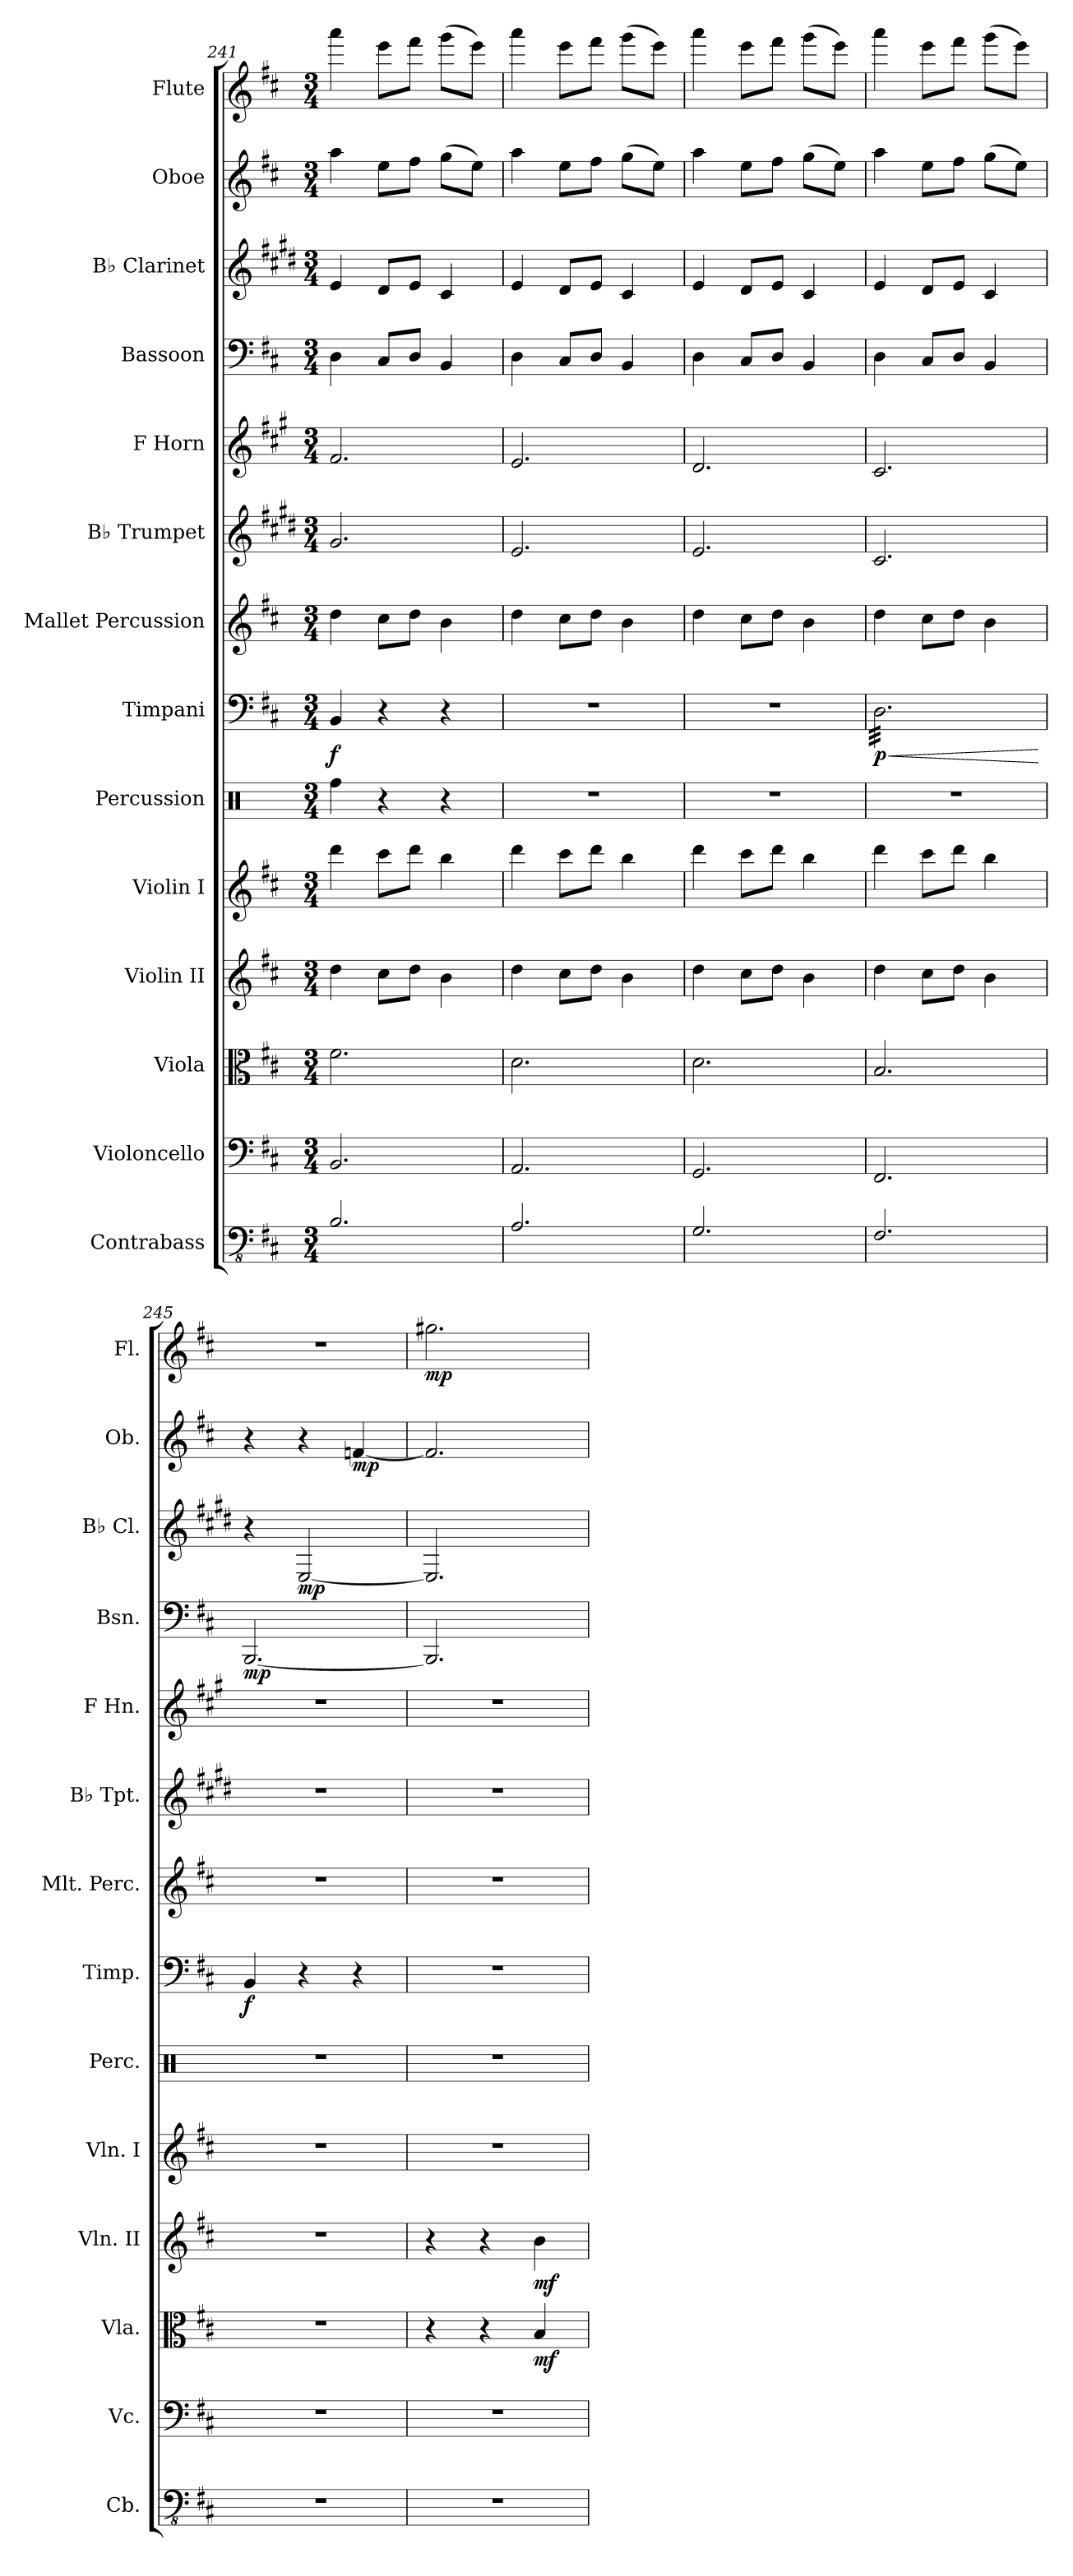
**kern	**kern	**kern	**dynam	**kern	**dynam	**kern	**kern	**kern	**dynam	**kern	**kern	**kern	**kern	**dynam	**kern	**dynam	**kern	**dynam	**kern	**dynam
*part14	*part13	*part12	*part12	*part11	*part11	*part10	*part9	*part8	*part8	*part7	*part6	*part5	*part4	*part4	*part3	*part3	*part2	*part2	*part1	*part1
*staff14	*staff13	*staff12	*staff12	*staff11	*staff11	*staff10	*staff9	*staff8	*staff8	*staff7	*staff6	*staff5	*staff4	*staff4	*staff3	*staff3	*staff2	*staff2	*staff1	*staff1
*I"Contrabass	*I"Violoncello	*I"Viola	*	*I"Violin II	*	*I"Violin I	*I"Percussion	*I"Timpani	*	*I"Mallet Percussion	*I"B♭ Trumpet	*I"F Horn	*I"Bassoon	*	*I"B♭ Clarinet	*	*I"Oboe	*	*I"Flute	*
*I'Cb.	*I'Vc.	*I'Vla.	*	*I'Vln. II	*	*I'Vln. I	*I'Perc.	*I'Timp.	*	*I'Mlt. Perc.	*I'B♭ Tpt.	*I'F Hn.	*I'Bsn.	*	*I'B♭ Cl.	*	*I'Ob.	*	*I'Fl.	*
!!LO:PB:g=z
*clefFv4	*clefF4	*clefC3	*	*clefG2	*	*clefG2	*clefX	*clefF4	*	*clefG2	*clefG2	*clefG2	*clefF4	*	*clefG2	*	*clefG2	*	*clefG2	*
*ITrd7c12	*	*	*	*	*	*	*	*	*	*ITrd-14c-24	*ITrd1c2	*ITrd4c7	*	*	*ITrd1c2	*	*	*	*	*
*k[f#c#]	*k[f#c#]	*k[f#c#]	*	*k[f#c#]	*	*k[f#c#]	*k[]	*k[f#c#]	*	*k[f#c#]	*k[f#c#]	*k[f#c#]	*k[f#c#]	*	*k[f#c#]	*	*k[f#c#]	*	*k[f#c#]	*
*M3/4	*M3/4	*M3/4	*	*M3/4	*	*M3/4	*M3/4	*M3/4	*	*M3/4	*M3/4	*M3/4	*M3/4	*	*M3/4	*	*M3/4	*	*M3/4	*
=241	=241	=241	=241	=241	=241	=241	=241	=241	=241	=241	=241	=241	=241	=241	=241	=241	=241	=241	=241	=241
!	!	!	!	!	!	!	!	!	!LO:DY:b	!	!	!	!	!	!	!	!	!	!	!
2.BBB/	2.BB/	2.f#\	.	4dd\	.	4ddd\	4Rff\	4BB/	f	4dddd\	2.f#/	2.B/	4D\	.	4d/	.	4aa\	.	4aaa\	.
.	.	.	.	8cc#\L	.	8ccc#\L	4r	4r	.	8cccc#\L	.	.	8C#/L	.	8c#/L	.	8ee\L	.	8eee\L	.
.	.	.	.	8dd\J	.	8ddd\J	.	.	.	8dddd\J	.	.	8D/J	.	8d/J	.	8ff#\J	.	8fff#\J	.
.	.	.	.	4b\	.	4bb\	4r	4r	.	4bbb\	.	.	4BB/	.	4B/	.	(8gg\L	.	(8ggg\L	.
.	.	.	.	.	.	.	.	.	.	.	.	.	.	.	.	.	8ee\J)	.	8eee\J)	.
=242	=242	=242	=242	=242	=242	=242	=242	=242	=242	=242	=242	=242	=242	=242	=242	=242	=242	=242	=242	=242
2.AAA/	2.AA/	2.d\	.	4dd\	.	4ddd\	2.r	2.r	.	4dddd\	2.d/	2.A/	4D\	.	4d/	.	4aa\	.	4aaa\	.
.	.	.	.	8cc#\L	.	8ccc#\L	.	.	.	8cccc#\L	.	.	8C#/L	.	8c#/L	.	8ee\L	.	8eee\L	.
.	.	.	.	8dd\J	.	8ddd\J	.	.	.	8dddd\J	.	.	8D/J	.	8d/J	.	8ff#\J	.	8fff#\J	.
.	.	.	.	4b\	.	4bb\	.	.	.	4bbb\	.	.	4BB/	.	4B/	.	(8gg\L	.	(8ggg\L	.
.	.	.	.	.	.	.	.	.	.	.	.	.	.	.	.	.	8ee\J)	.	8eee\J)	.
=243	=243	=243	=243	=243	=243	=243	=243	=243	=243	=243	=243	=243	=243	=243	=243	=243	=243	=243	=243	=243
2.GGG/	2.GG/	2.d\	.	4dd\	.	4ddd\	2.r	2.r	.	4dddd\	2.d/	2.G/	4D\	.	4d/	.	4aa\	.	4aaa\	.
.	.	.	.	8cc#\L	.	8ccc#\L	.	.	.	8cccc#\L	.	.	8C#/L	.	8c#/L	.	8ee\L	.	8eee\L	.
.	.	.	.	8dd\J	.	8ddd\J	.	.	.	8dddd\J	.	.	8D/J	.	8d/J	.	8ff#\J	.	8fff#\J	.
.	.	.	.	4b\	.	4bb\	.	.	.	4bbb\	.	.	4BB/	.	4B/	.	(8gg\L	.	(8ggg\L	.
.	.	.	.	.	.	.	.	.	.	.	.	.	.	.	.	.	8ee\J)	.	8eee\J)	.
=244	=244	=244	=244	=244	=244	=244	=244	=244	=244	=244	=244	=244	=244	=244	=244	=244	=244	=244	=244	=244
!	!	!	!	!	!	!	!	!	!LO:HP:b	!	!	!	!	!	!	!	!	!	!	!
!	!	!	!	!	!	!	!	!	!LO:DY:n=1:b	!	!	!	!	!	!	!	!	!	!	!
*	*	*	*	*	*	*	*	*tremolo	*	*	*	*	*	*	*	*	*	*	*	*
2.FFF#/	2.FF#/	2.B/	.	4dd\	.	4ddd\	2.r	32D\LLL	< p	4dddd\	2.B/	2.F#/	4D\	.	4d/	.	4aa\	.	4aaa\	.
.	.	.	.	.	.	.	.	32D\	.	.	.	.	.	.	.	.	.	.	.	.
.	.	.	.	.	.	.	.	32D\	.	.	.	.	.	.	.	.	.	.	.	.
.	.	.	.	.	.	.	.	32D\	.	.	.	.	.	.	.	.	.	.	.	.
.	.	.	.	.	.	.	.	32D\	.	.	.	.	.	.	.	.	.	.	.	.
.	.	.	.	.	.	.	.	32D\	.	.	.	.	.	.	.	.	.	.	.	.
.	.	.	.	.	.	.	.	32D\	.	.	.	.	.	.	.	.	.	.	.	.
.	.	.	.	.	.	.	.	32D\	.	.	.	.	.	.	.	.	.	.	.	.
.	.	.	.	8cc#\L	.	8ccc#\L	.	32D\	.	8cccc#\L	.	.	8C#/L	.	8c#/L	.	8ee\L	.	8eee\L	.
.	.	.	.	.	.	.	.	32D\	.	.	.	.	.	.	.	.	.	.	.	.
.	.	.	.	.	.	.	.	32D\	.	.	.	.	.	.	.	.	.	.	.	.
.	.	.	.	.	.	.	.	32D\	.	.	.	.	.	.	.	.	.	.	.	.
.	.	.	.	8dd\J	.	8ddd\J	.	32D\	.	8dddd\J	.	.	8D/J	.	8d/J	.	8ff#\J	.	8fff#\J	.
.	.	.	.	.	.	.	.	32D\	.	.	.	.	.	.	.	.	.	.	.	.
.	.	.	.	.	.	.	.	32D\	.	.	.	.	.	.	.	.	.	.	.	.
.	.	.	.	.	.	.	.	32D\	.	.	.	.	.	.	.	.	.	.	.	.
.	.	.	.	4b\	.	4bb\	.	32D\	.	4bbb\	.	.	4BB/	.	4B/	.	(8gg\L	.	(8ggg\L	.
.	.	.	.	.	.	.	.	32D\	.	.	.	.	.	.	.	.	.	.	.	.
.	.	.	.	.	.	.	.	32D\	.	.	.	.	.	.	.	.	.	.	.	.
.	.	.	.	.	.	.	.	32D\	.	.	.	.	.	.	.	.	.	.	.	.
.	.	.	.	.	.	.	.	32D\	.	.	.	.	.	.	.	.	8ee\J)	.	8eee\J)	.
.	.	.	.	.	.	.	.	32D\	.	.	.	.	.	.	.	.	.	.	.	.
.	.	.	.	.	.	.	.	32D\	.	.	.	.	.	.	.	.	.	.	.	.
.	.	.	.	.	.	.	.	32D\JJJ	.	.	.	.	.	.	.	.	.	.	.	.
*	*	*	*	*	*	*	*	*Xtremolo	*	*	*	*	*	*	*	*	*	*	*	*
.	.	.	.	.	.	.	.	.	[	.	.	.	.	.	.	.	.	.	.	.
=245	=245	=245	=245	=245	=245	=245	=245	=245	=245	=245	=245	=245	=245	=245	=245	=245	=245	=245	=245	=245
!	!	!	!	!	!	!	!	!	!LO:DY:b	!	!	!	!	!LO:DY:b	!	!	!	!	!	!
2.r	2.r	2.r	.	2.r	.	2.r	2.r	4BB/	f	2.r	2.r	2.r	[2.BBB/	mp	4r	.	4r	.	2.r	.
!	!	!	!	!	!	!	!	!	!	!	!	!	!	!	!	!LO:DY:b	!	!	!	!
.	.	.	.	.	.	.	.	4r	.	.	.	.	.	.	[2D/	mp	4r	.	.	.
!	!	!	!	!	!	!	!	!	!	!	!	!	!	!	!	!	!	!LO:DY:b	!	!
.	.	.	.	.	.	.	.	4r	.	.	.	.	.	.	.	.	[4fn/	mp	.	.
=246	=246	=246	=246	=246	=246	=246	=246	=246	=246	=246	=246	=246	=246	=246	=246	=246	=246	=246	=246	=246
!	!	!	!	!	!	!	!	!	!	!	!	!	!	!	!	!	!	!	!	!LO:DY:b
2.r	2.r	4r	.	4r	.	2.r	2.r	2.r	.	2.r	2.r	2.r	2.BBB/]	.	2.D/]	.	2.f/]	.	2.gg#X\	mp
.	.	4r	.	4r	.	.	.	.	.	.	.	.	.	.	.	.	.	.	.	.
!	!	!	!LO:DY:b	!	!LO:DY:b	!	!	!	!	!	!	!	!	!	!	!	!	!	!	!
.	.	4B/	mf	4b\	mf	.	.	.	.	.	.	.	.	.	.	.	.	.	.	.
=	=	=	=	=	=	=	=	=	=	=	=	=	=	=	=	=	=	=	=	=
*-	*-	*-	*-	*-	*-	*-	*-	*-	*-	*-	*-	*-	*-	*-	*-	*-	*-	*-	*-	*-
